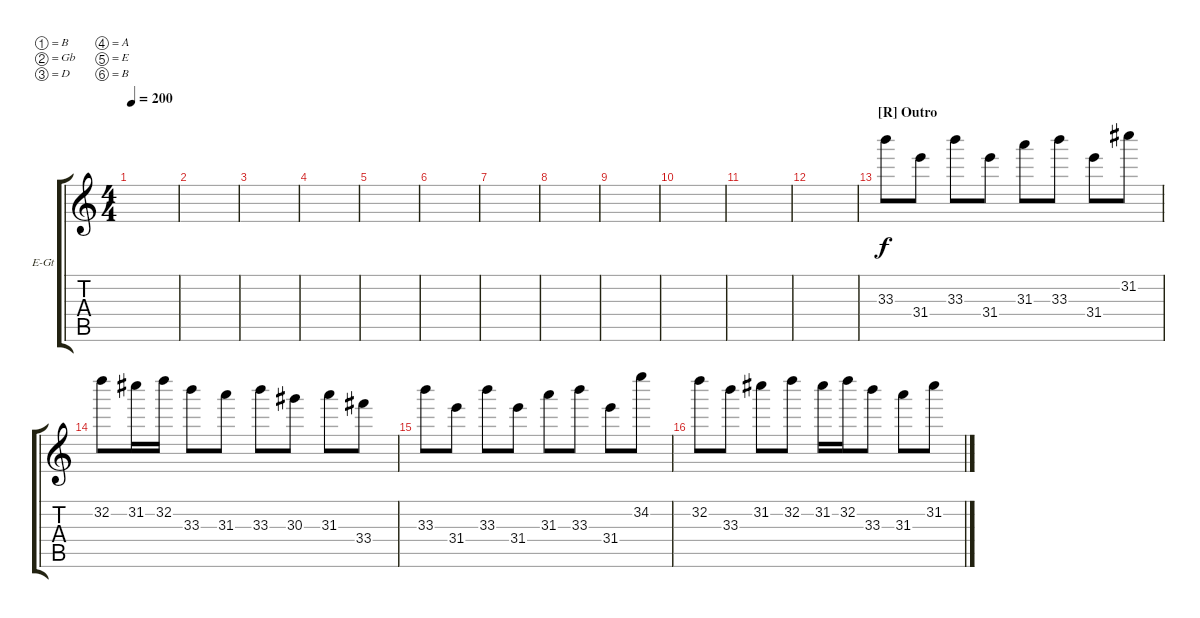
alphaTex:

\defaultSystemsLayout 4
\bracketExtendMode groupsimilarinstruments
\firstSystemTrackNameOrientation horizontal
\otherSystemsTrackNameOrientation horizontal
\track ("Flute 2" "E-Gt") {instrument electricguitarclean}
\staff {score tabs}
\tuning (B3 Gb3 D3 A2 E2 B1)
\ts (4 4)
\tempo 200
\clef g2
\ks c
|
|
|
|
|
|
|
|
|
|
|
|
\section ("R" "Outro")
33.3.8 31.4.8 33.3.8 31.4.8 31.3.8 33.3.8 31.4.8 31.2.8 |
32.2.8 31.2.16 32.2.16 33.3.8 31.3.8 33.3.8 30.3.8 31.3.8 33.4.8 |
33.3.8 31.4.8 33.3.8 31.4.8 31.3.8 33.3.8 31.4.8 34.2.8 |
32.2.8 33.3.8 31.2.8 32.2.8 31.2.16 32.2.16 33.3.8 31.3.8 31.2.8
